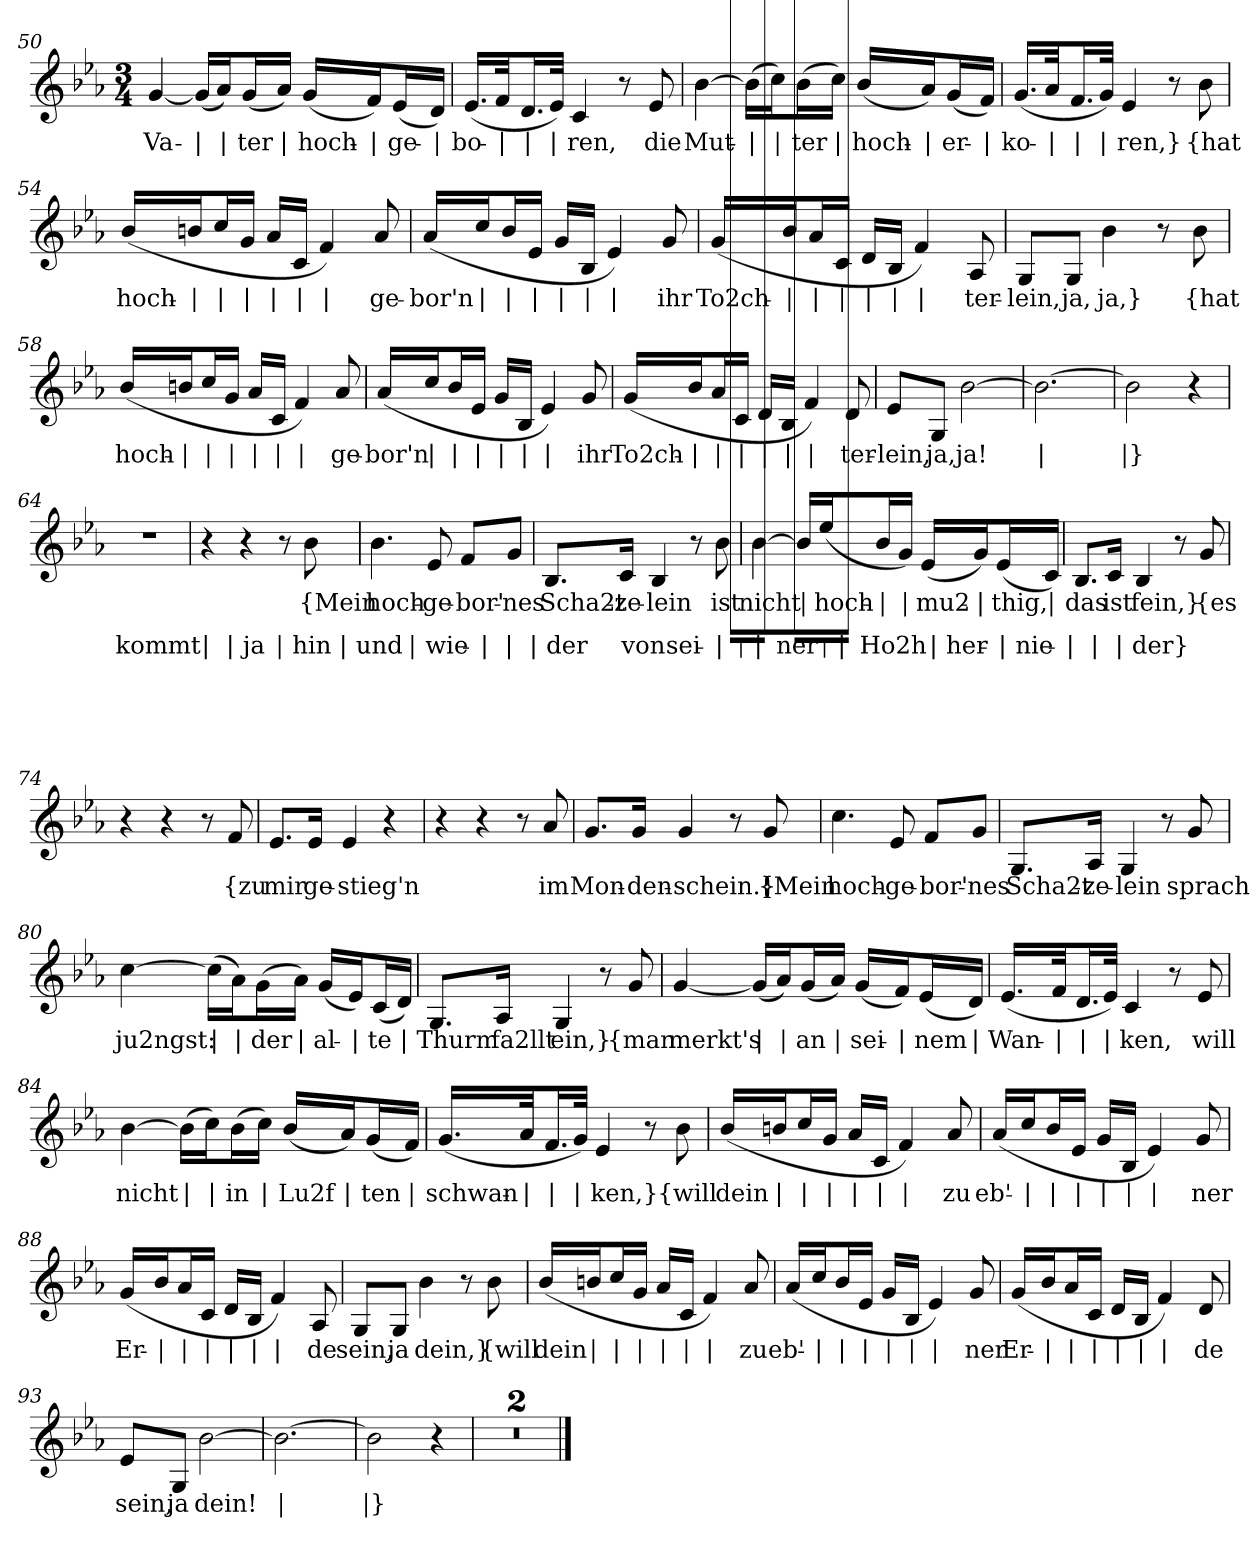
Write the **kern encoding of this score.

**kern	**text
*part1	*part1
*staff1	*staff1
*clefG2	*
*k[b-e-a-]	*
*M3/4	*
=50	=50
[4g	Va-
(16g/LL]	|
16a-/J)	|
(16g/L	-ter
16a-/JJ)	|
(16g/LL	hoch-
16f/J)	|
(16e-/L	-ge-
16d/JJ)	|
=51	=51
(16.e-/LL	-bo-
32f/Jk	|
16.d/L	|
32e-/JJk)	|
4c	-ren,
8r	.
8e-	die
=52	=52
[4b-	Mut-
(16b-\LL]	|
16cc\J)	|
(16b-\L	-ter
16cc\JJ)	|
(16b-/LL	hoch-
16a-/J)	|
(16g/L	-er-
16f/JJ)	|
=53	=53
(16.g/LL	-ko-
32a-/Jk	|
16.f/L	|
32g/JJk)	|
4e-	-ren,}
8r	.
8b-	{hat
=54	=54
(16b-/LL	hoch-
16bn/J	|
16cc/L	|
16g/JJ	|
16a-/LL	|
16c/JJ	|
4f)	|
8a-	-ge-
=55	=55
(16a-/LL	-bor'n
16cc/J	|
16b-/L	|
16e-/JJ	|
16g/LL	|
16B-/JJ	|
4e-)	|
8g	ihr
=56	=56
(16g/LL	To2ch-
16b-/J	|
16a-/L	|
16c/JJ	|
16d/LL	|
16B-/JJ	|
4f)	|
8A-	-ter-
=57	=57
8G/L	-lein,
8G/J	ja,
4b-	ja,}
8r	.
8b-	{hat
=58	=58
(16b-/LL	hoch-
16bn/J	|
16cc/L	|
16g/JJ	|
16a-/LL	|
16c/JJ	|
4f)	|
8a-	-ge-
=59	=59
(16a-/LL	-bor'n
16cc/J	|
16b-/L	|
16e-/JJ	|
16g/LL	|
16B-/JJ	|
4e-)	|
8g	ihr
=60	=60
(16g/LL	To2ch-
16b-/J	|
16a-/L	|
16c/JJ	|
16d/LL	|
16B-/JJ	|
4f)	|
8d	-ter-
=61	=61
8e-/L	-lein,
8G/J	ja,
[2b-	ja!
=62	=62
2.b-_	|
=63	=63
2b-]	|}
4r	.
=64	=64
2.r	.
=65	=65
4r	.
4r	.
8r	.
8b-	{Mein
=66	=66
4.b-	hoch-
8e-	-ge-
8f/L	-bor'-
8g/J	-nes
=67	=67
8.B-/L	Scha2t-
16c/Jk	-ze-
4B-	-lein
8r	.
8b-	ist
=68	=68
[4b-	nicht
16b-/LL]	|
(16ee-/J	hoch-
16b-/L	|
16g/JJ)	|
(16e-/LL	-mu2-
16g/J)	|
(16e-/L	-thig,
16c/JJ)	|
=69	=69
8.B-/L	das
16c/Jk	ist
4B-	fein,}
8r	.
8g	{es
=70	=70
[4g	kommt
(16g/LL]	|
16a-/J)	|
(16g/L	ja
16a-/JJ)	|
(16g/LL	hin
16f/J)	|
(16e-/L	und
16d/JJ)	|
=71	=71
(16.e-/LL	wie-
32f/Jk	|
16.d/L	|
32e-/JJk)	|
4c	-der
8r	.
8g	von
=72	=72
[4g	sei-
16g/LL]	|
(qb-	|
16a-/J)	|
16g/L	ner
(qb-	|
16a-/JJ)	|
(16g/LL	-Ho2h
16f/J)	|
(16e-/L	her-
16d/JJ)	|
=73	=73
(16.e-/LL	-nie-
32f/Jk	|
16.d/L	|
32e-/JJk)	|
4c	-der}
4r	.
=74	=74
4r	.
4r	.
8r	.
8f	{zu
=75	=75
8.e-/L	mir
16e-/Jk	ge-
4e-	-stieg'n
4r	.
=76	=76
4r	.
4r	.
8r	.
8a-	im
=77	=77
8.g/L	Mon-
16g/Jk	-den-
4g	-schein.}
8r	.
8g	{Mein
=78	=78
4.cc	hoch-
8e-	-ge-
8f/L	-bor'-
8g/J	-nes
=79	=79
8.G/L	Scha2t-
16A-/Jk	-ze-
4G	-lein
8r	.
8g	sprach
=80	=80
[4cc	ju2ngst:
(16cc\LL]	|
16a-\J)	|
(16g\L	der
16a-\JJ)	|
(16g/LL	al-
16e-/J)	|
(16c/L	te
16d/JJ)	|
=81	=81
8.G/L	-Thurm
16A-/Jk	fa2llt
4G	ein,}
8r	.
8g	{man
=82	=82
[4g	merkt's
(16g/LL]	|
16a-/J)	|
(16g/L	an
16a-/JJ)	|
(16g/LL	sei-
16f/J)	|
(16e-/L	-nem
16d/JJ)	|
=83	=83
(16.e-/LL	Wan-
32f/Jk	|
16.d/L	|
32e-/JJk)	|
4c	-ken,
8r	.
8e-	will
=84	=84
[4b-	nicht
(16b-\LL]	|
16cc\J)	|
(16b-\L	in
16cc\JJ)	|
(16b-/LL	Lu2f
16a-/J)	|
(16g/L	ten
16f/JJ)	|
=85	=85
(16.g/LL	schwan-
32a-/Jk	|
16.f/L	|
32g/JJk)	|
4e-	-ken,}
8r	.
8b-	{will
=86	=86
(16b-/LL	dein
16bn/J	|
16cc/L	|
16g/JJ	|
16a-/LL	|
16c/JJ	|
4f)	|
8a-	zu
=87	=87
(16a-/LL	eb'-
16cc/J	|
16b-/L	|
16e-/JJ	|
16g/LL	|
16B-/JJ	|
4e-)	|
8g	-ner
=88	=88
(16g/LL	Er-
16b-/J	|
16a-/L	|
16c/JJ	|
16d/LL	|
16B-/JJ	|
4f)	|
8A-	-de
=89	=89
8G/L	sein,
8G/J	ja
4b-	dein,}
8r	.
8b-	{will
=90	=90
(16b-/LL	dein
16bn/J	|
16cc/L	|
16g/JJ	|
16a-/LL	|
16c/JJ	|
4f)	|
8a-	zu
=91	=91
(16a-/LL	eb'-
16cc/J	|
16b-/L	|
16e-/JJ	|
16g/LL	|
16B-/JJ	|
4e-)	|
8g	-ner
=92	=92
(16g/LL	Er-
16b-/J	|
16a-/L	|
16c/JJ	|
16d/LL	|
16B-/JJ	|
4f)	|
8d	-de
=93	=93
8e-/L	sein,
8G/J	ja
[2b-	dein!
=94	=94
2.b-_	|
=95	=95
2b-]	|}
4r	.
=96	=96
2.r	.
=97	=97
2.r	.
==	==
*-	*-
